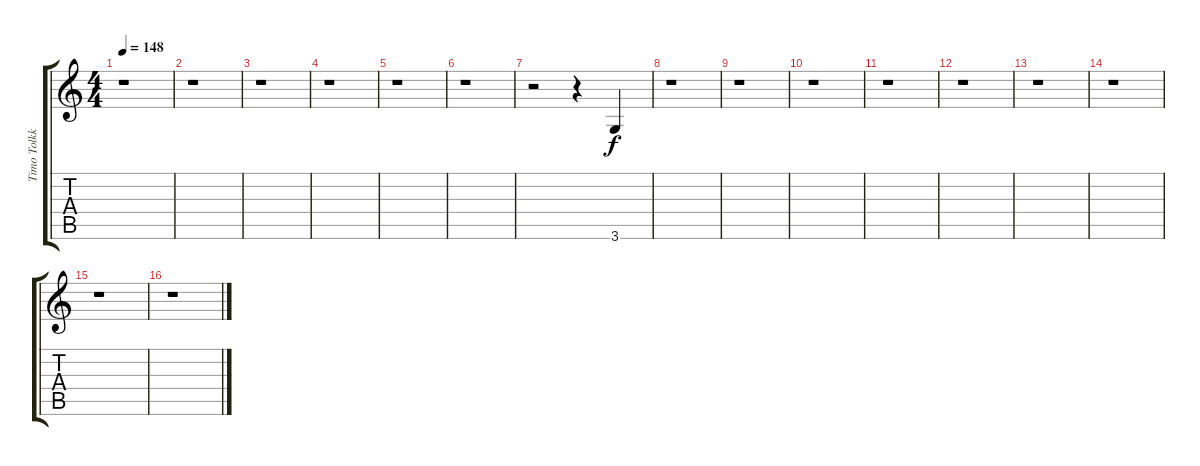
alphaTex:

\track ("Timo Tolkki" "Timo Tolkk") {instrument overdrivenguitar}
\staff {score tabs}
\tuning (E4 B3 G3 D3 A2 E2) {hide}
\ts (4 4)
\tempo 148
\clef g2
\ks c
r.1{dy f} |
r.1 |
r.1 |
r.1 |
r.1 |
r.1 |
r.2 r.4 3.6.4 |
r.1 |
r.1 |
r.1 |
r.1 |
r.1 |
r.1 |
r.1 |
r.1 |
r.1
